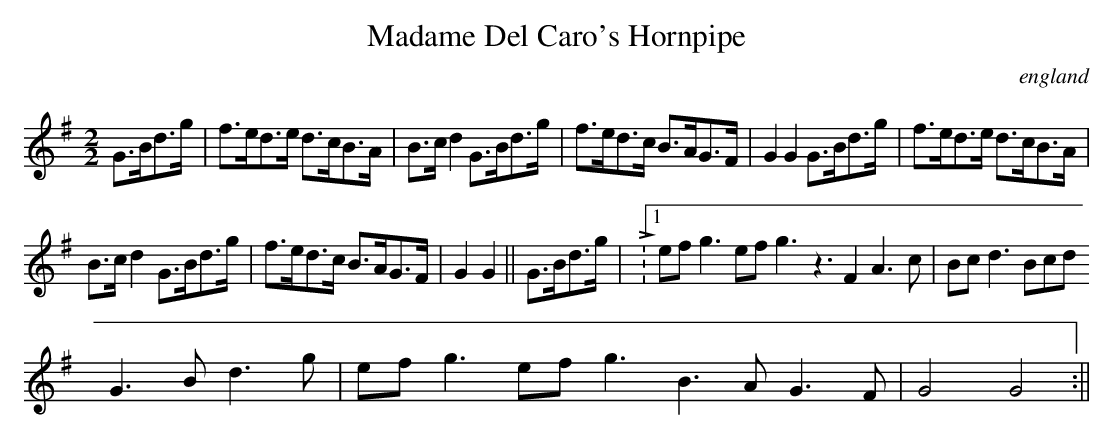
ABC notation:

X:1
T:Madame Del Caro's Hornpipe
O:england
M:2/2
L:1/8
K:G Major
G>Bd>g|f>ed>e d>cB>A|B>cd2G>Bd>g|f>ed>c B>AG>F|G2G2G>Bd>g|f>ed>e d>cB>A|
B>cd2G>Bd>g|f>ed>c B>AG>F|G2G2||G>Bd>g|L:1/16efg3 efg3 z3F2A3c|Bcd3  Bcd
3 G3Bd3""g|efg3 efg3 B3AG3F|G4G4:||
